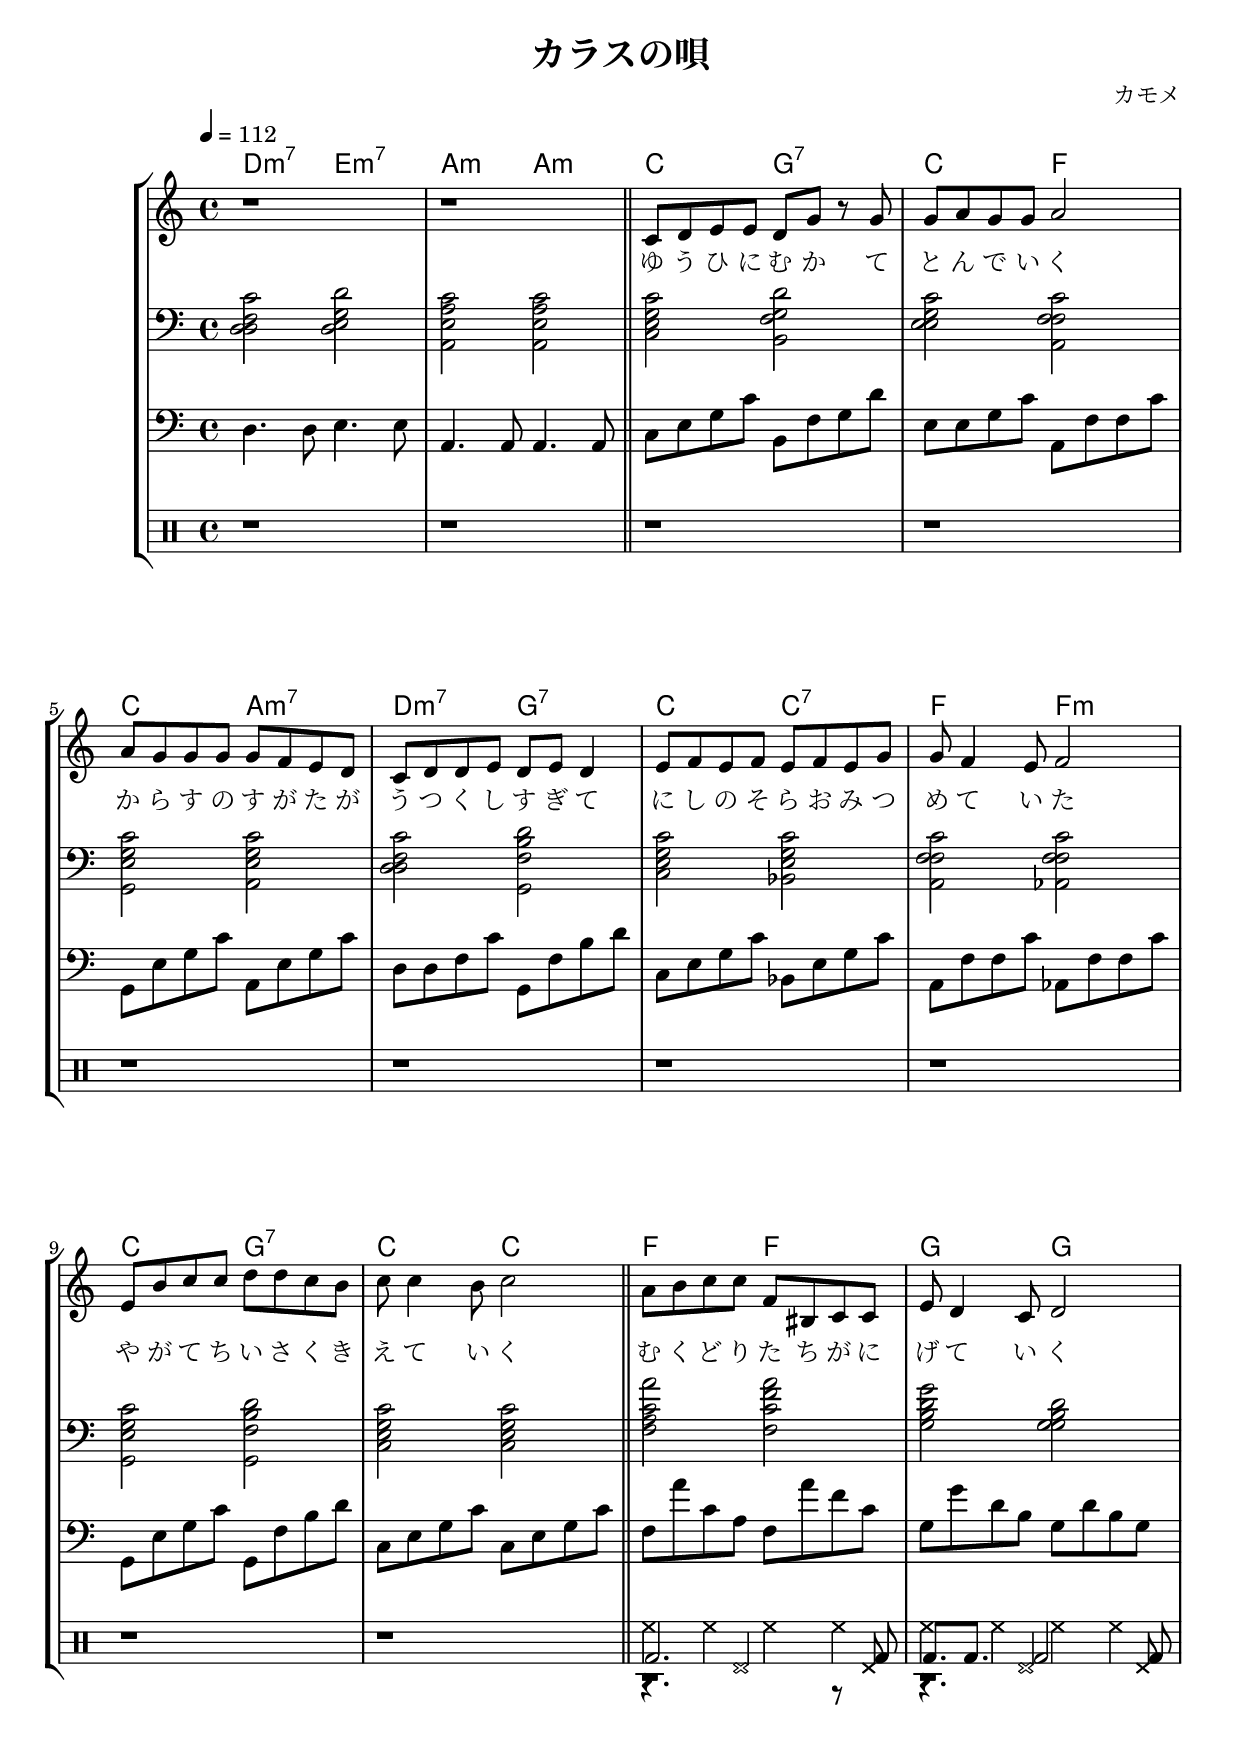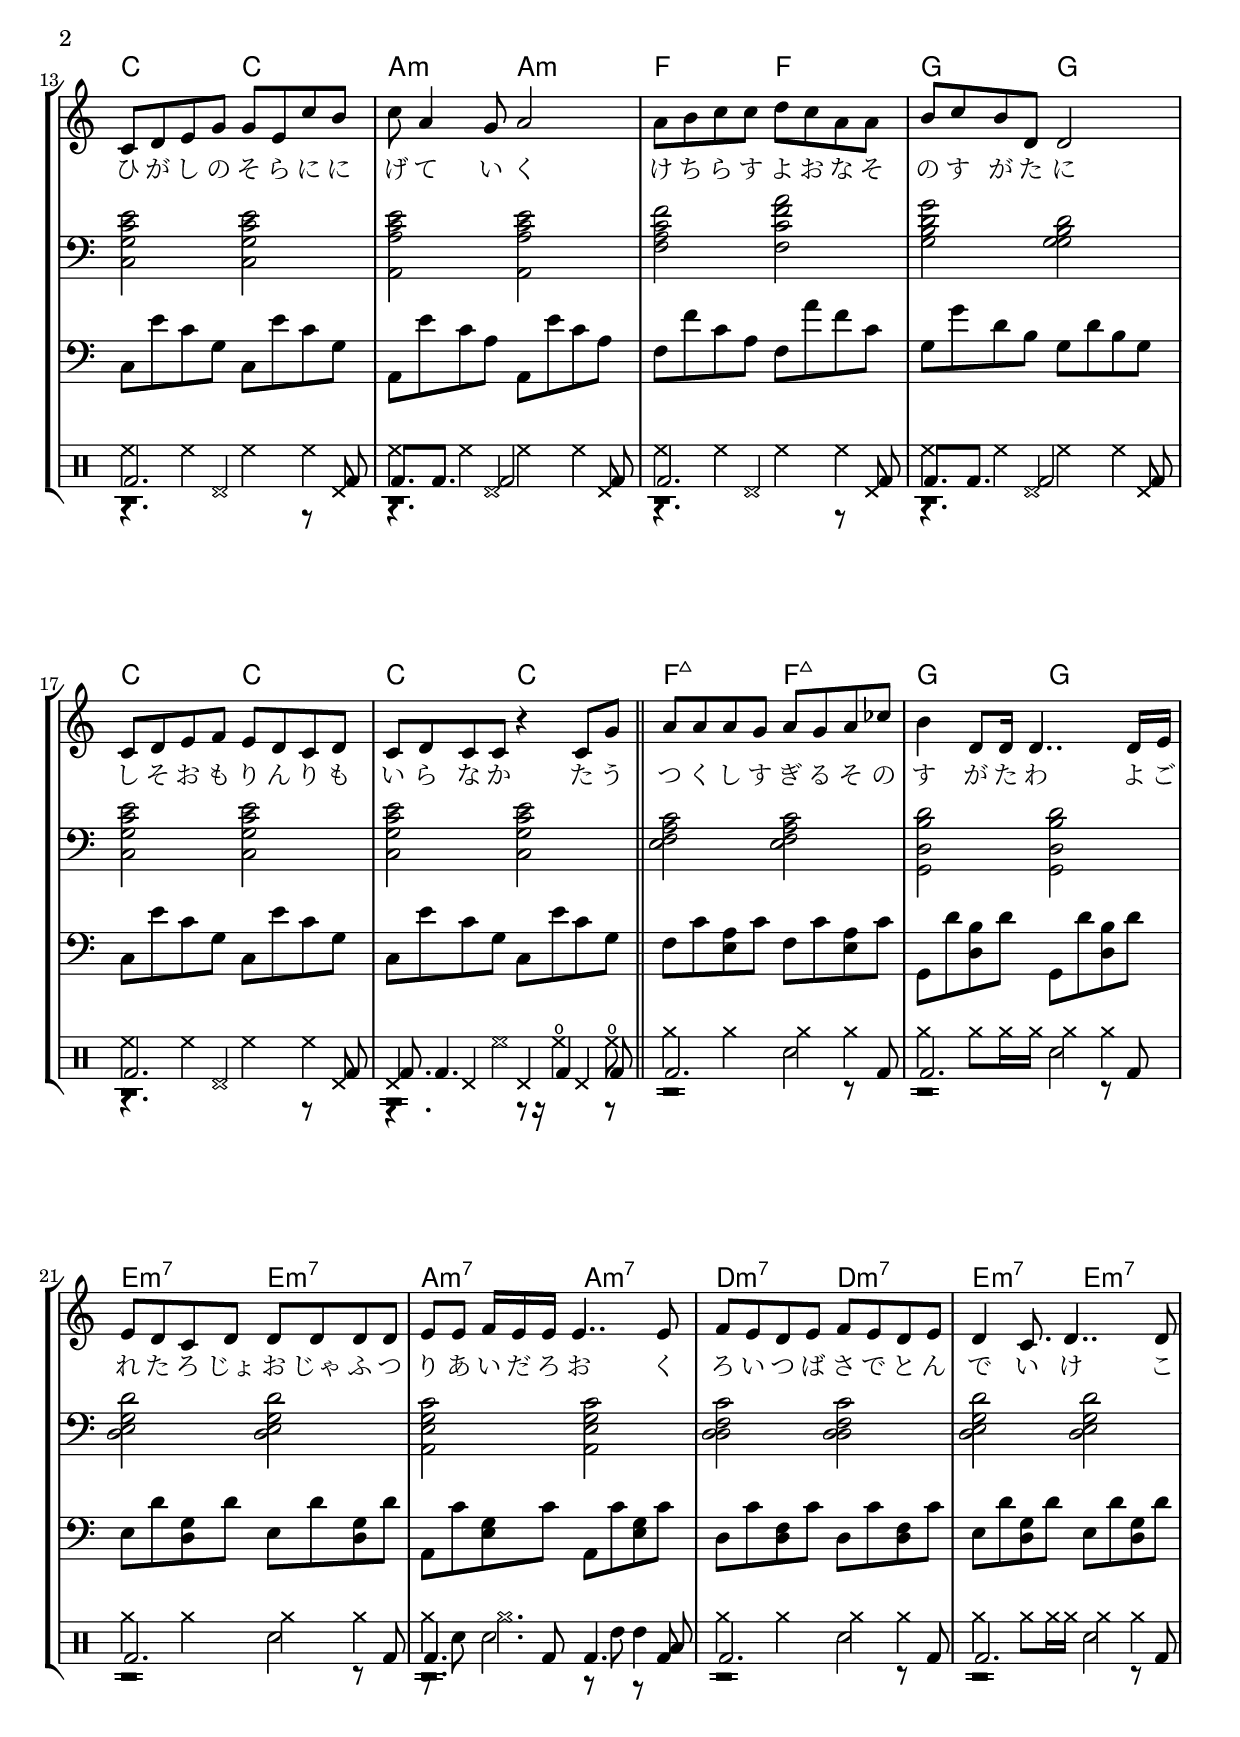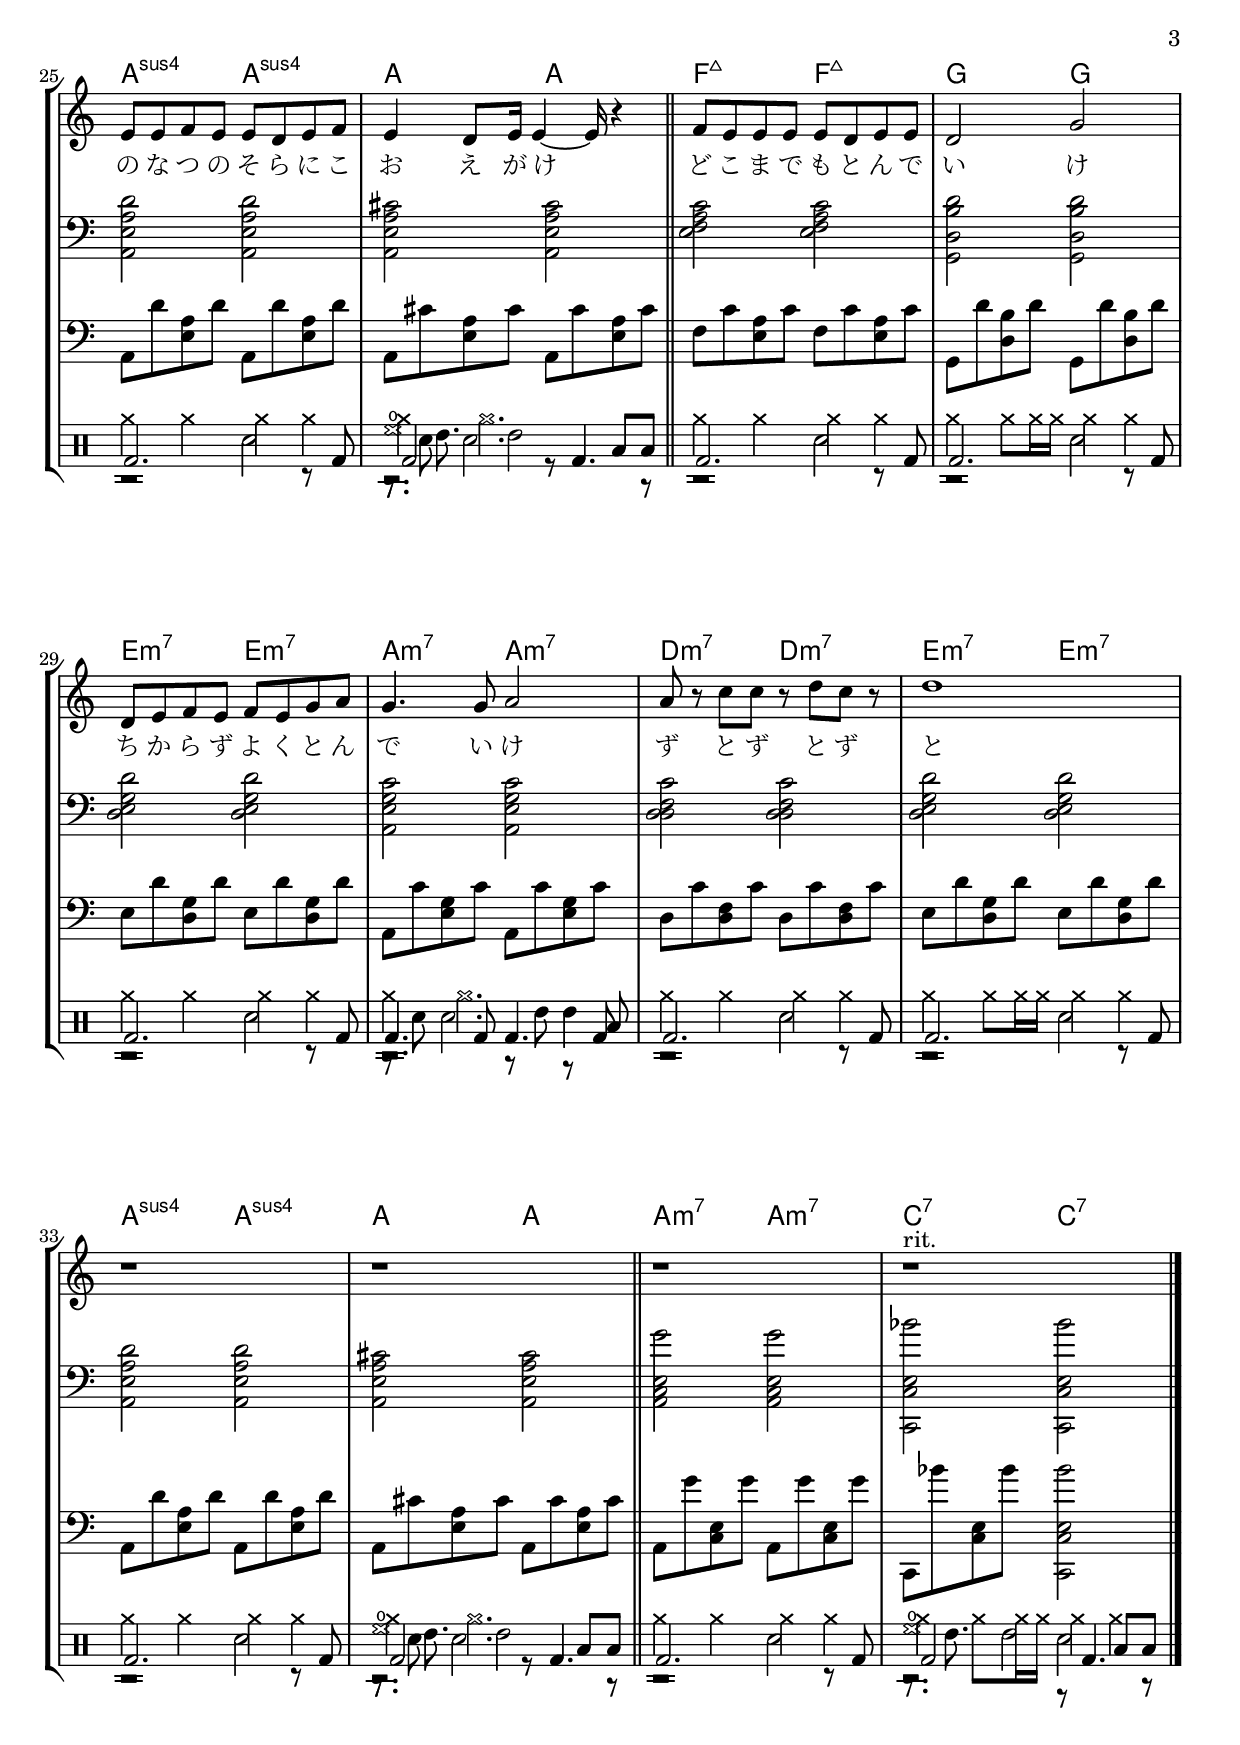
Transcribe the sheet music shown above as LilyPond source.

\version "2.12.1"

\header {
	title = \markup {カラスの唄}
	composer = \markup \center-column {カモメ}
}

harmony = \chordmode {
	d2:min7 e:min7 a:m a:m 

	c g:7 c f c a:min7 d:min7 g:7 c c:7 f f:m c g:7 c c 

	f f g g c c a:m a:m f f g g c c c c 

	f:maj7 f:maj7 g g e:min7 e:min7 a:min7 a:min7 d:min7 d:min7 e:min7 e:min7 a:sus4 a:sus4 a a 

	f:maj7 f:maj7 g g e:min7 e:min7 a:min7 a:min7 d:min7 d:min7 e:min7 e:min7 a:sus4 a:sus4 a a 

	a:min7 a:min7 c:7 c:7 
}

melody = {
	\key c \major
	\tempo 4 = 112
	r1 | r1   
	\set Staff.midiInstrument = #"fss0.35"
	\set Staff.midiMinimumVolume = #0.7
	\set Staff.midiMaximumVolume = #0.9
	c'8  d'8  e'8  e'8  d'8  g'8  r8  g'8 
	g'8  a'8  g'8  g'8  a'2 
	a'8  g'8  g'8  g'8  g'8  f'8  e'8  d'8 
	c'8  d'8  d'8  e'8  d'8  e'8  d'4 
	e'8  f'8  e'8  f'8  e'8  f'8  e'8  g'8 
	g'8  f'4  e'8  f'2 
	e'8  b'8  c''8  c''8  d''8  d''8  c''8  b'8 
	c''8  c''4  b'8  c''2
	\set Staff.midiInstrument = #"fss0.35"
	\set Staff.midiMinimumVolume = #0.7
	\set Staff.midiMaximumVolume = #0.9
	a'8  b'8  c''8  c''8  f'8  bis8  c'8  c'8 
	e'8  d'4  c'8  d'2 
	c'8  d'8  e'8  g'8  g'8  e'8  c''8  b'8 
	c''8  a'4  g'8  a'2 
	a'8  b'8  c''8  c''8  d''8  c''8  a'8  a'8 
	b'8  c''8  b'8  d'8  d'2 
	c'8  d'8  e'8  f'8  e'8  d'8  c'8  d'8 
	c'8  d'8  c'8  c'8  r4  c'8  	\set Staff.midiInstrument = #"fss0.35"
	\set Staff.midiMinimumVolume = #0.7
	\set Staff.midiMaximumVolume = #0.9
	g'8 
	a'8  a'8  a'8  g'8  a'8  g'8  a'8  ces''8 
	b'4  d'8  d'16  d'4..  d'16  e'16 
	e'8  d'8  c'8  d'8  d'8  d'8  d'8  d'8 
	e'8  e'8  f'16  e'16  e'16  e'4..  e'8 
	f'8  e'8  d'8  e'8  f'8  e'8  d'8  e'8 
	d'4  c'8.  d'4..  d'8 
	e'8  e'8  f'8  e'8  e'8  d'8  e'8  f'8 
	e'4  d'8  e'16  e'4~e'16  	r4 	\set Staff.midiInstrument = #"fss0.35"
	\set Staff.midiMinimumVolume = #0.7
	\set Staff.midiMaximumVolume = #0.9
	f'8  e'8  e'8  e'8  e'8  d'8  e'8  e'8 
	d'2  g'2 
	d'8  e'8  f'8  e'8  f'8  e'8  g'8  a'8 
	g'4.  g'8  a'2 
	a'8  r8  c''8  c''8  r8  d''8  c''8  r8 
	d''1
	r1 r1 	r1 | r1^"rit." \bar "|."
}

words = \lyricmode {
	
	ゆ  う  ひ  に  む  か  て  と  ん  で  い  く  か  ら  す  の  す  が  た  が  う  つ  く  し  す  ぎ  て  に  し  の  そ  ら  お  み  つ  め  て  い  た  や  が  て  ち  い  さ  く  き  え  て  い  く  
	む  く  ど  り  た  ち  が  に  げ  て  い  く  ひ  が  し  の  そ  ら  に  に  げ  て  い  く  け  ち  ら  す  よ  お  な  そ  の  す  が  た  に  し  そ  お  も  り  ん  り  も  い  ら  な  か  た  
	う  つ  く  し  す  ぎ  る  そ  の  す  が  た  わ  よ  ご  れ  た  ろ  じょ  お  じゃ  ふ  つ  り  あ  い  だ  ろ  お  く  ろ  い  つ  ば  さ  で  と  ん  で  い  け  こ  の  な  つ  の  そ  ら  に  こ  お  え  が  け  
	ど  こ  ま  で  も  と  ん  で  い  け  ち  か  ら  ず  よ  く  と  ん  で  い  け  ず  と  ず  と  ず  と  
	
}

tempochange = {
	\tempo 4 = 112
	r1 | r1 \bar "||"
	\tempo 4 = 112
	r1 | r1 | r1 | r1 | r1 | r1 | r1 | r1 \bar "||"
	\tempo 4 = 112
	r1 | r1 | r1 | r1 | r1 | r1 | r1 | r1 \bar "||"
	\tempo 4 = 112
	r1 | r1 | r1 | r1 | r1 | r1 | r1 | r1 \bar "||"
	\tempo 4 = 112
	r1 | r1 | r1 | r1 | r1 | r1 | r1 | r1 \bar "||"
	\tempo 4 = 112
	r1 | \tempo 4 = 84 r2 \tempo 4 = 74 r2 \bar "|."
}

mainacc = {
	\clef bass
	\set Staff.midiInstrument = #"Electric Grand"
	\set Staff.midiMinimumVolume = #0.3
	\set Staff.midiMaximumVolume = #0.6
	\key c \major
	\tempo 4 = 112
	<d d f c'>2
	<e d g d'>2
	<a, e a c'>2
	<a, e a c'>2
	\bar "||"

	\set Staff.midiInstrument = #"Electric Grand"
	\set Staff.midiMinimumVolume = #0.3
	\set Staff.midiMaximumVolume = #0.6
	<c e g c'>2
	<b, f g d'>2
	<e e g c'>2
	<a, f f c'>2
	<g, e g c'>2
	<a, e g c'>2
	<d d f c'>2
	<g, f b d'>2
	<c e g c'>2
	<bes, e g c'>2
	<a, f f c'>2
	<as, f f c'>2
	<g, e g c'>2
	<g, f b d'>2
	<c e g c'>2
	<c e g c'>2
	\bar "||"

	\set Staff.midiInstrument = #"Acoustic grand"
	\set Staff.midiMinimumVolume = #0.3
	\set Staff.midiMaximumVolume = #0.6
	<f a c' a'>2
	<f c' f' a'>2
	<g b d' g'>2
	<g g b d'>2
	<c g c' e'>2
	<c g c' e'>2
	<a, a c' e'>2
	<a, a c' e'>2
	<f a c' f'>2
	<f c' f' a'>2
	<g b d' g'>2
	<g g b d'>2
	<c g c' e'>2
	<c g c' e'>2
	<c g c' e'>2
	<c g c' e'>2
	\bar "||"

	\set Staff.midiInstrument = #"Acoustic grand"
	\set Staff.midiMinimumVolume = #0.3
	\set Staff.midiMaximumVolume = #0.6
	<f e a c'>2
	<f e a c'>2
	<g, d b d'>2
	<g, d b d'>2
	<e d g d'>2
	<e d g d'>2
	<a, e g c'>2
	<a, e g c'>2
	<d d f c'>2
	<d d f c'>2
	<e d g d'>2
	<e d g d'>2
	<a, e a d'>2
	<a, e a d'>2
	<a, e a cis'>2
	<a, e a cis'>2
	\bar "||"

	\set Staff.midiInstrument = #"Acoustic grand"
	\set Staff.midiMinimumVolume = #0.3
	\set Staff.midiMaximumVolume = #0.6
	<f e a c'>2
	<f e a c'>2
	<g, d b d'>2
	<g, d b d'>2
	<e d g d'>2
	<e d g d'>2
	<a, e g c'>2
	<a, e g c'>2
	<d d f c'>2
	<d d f c'>2
	<e d g d'>2
	<e d g d'>2
	<a, e a d'>2
	<a, e a d'>2
	<a, e a cis'>2
	<a, e a cis'>2
	\bar "||"

	\set Staff.midiInstrument = #"Acoustic grand"
	\set Staff.midiMinimumVolume = #0.3
	\set Staff.midiMaximumVolume = #0.6
	<a, c e g'>2
	<a, c e g'>2
	<c, c e bes'>2
	<c, c e bes'>2
	\bar "|."
}

subacc = {
	\clef bass
	\set Staff.midiInstrument = #"Pad 4 (choir)"
	\set Staff.midiMinimumVolume = #0.3
	\set Staff.midiMaximumVolume = #0.6
	\key c \major
	\tempo 4 = 112
	d4.d8
	e4.e8
	a,4.a,8
	a,4.a,8
	\bar "||"

	\set Staff.midiInstrument = #"Synthstrings 1"
	\set Staff.midiMinimumVolume = #0.3
	\set Staff.midiMaximumVolume = #0.6
	c8 e8 g8 c'8
	b,8 f8 g8 d'8
	e8 e8 g8 c'8
	a,8 f8 f8 c'8
	g,8 e8 g8 c'8
	a,8 e8 g8 c'8
	d8 d8 f8 c'8
	g,8 f8 b8 d'8
	c8 e8 g8 c'8
	bes,8 e8 g8 c'8
	a,8 f8 f8 c'8
	as,8 f8 f8 c'8
	g,8 e8 g8 c'8
	g,8 f8 b8 d'8
	c8 e8 g8 c'8
	c8 e8 g8 c'8
	\bar "||"

	\set Staff.midiInstrument = #"String Ensemble 1"
	\set Staff.midiMinimumVolume = #0.3
	\set Staff.midiMaximumVolume = #0.6
	f8 a' c' a
	f8 a' f' c'
	g8 g' d' b
	g8 d' b g
	c8 e' c' g
	c8 e' c' g
	a,8 e' c' a
	a,8 e' c' a
	f8 f' c' a
	f8 a' f' c'
	g8 g' d' b
	g8 d' b g
	c8 e' c' g
	c8 e' c' g
	c8 e' c' g
	c8 e' c' g
	\bar "||"

	\set Staff.midiInstrument = #"String Ensemble 2"
	\set Staff.midiMinimumVolume = #0.3
	\set Staff.midiMaximumVolume = #0.6
	f8 c' <e a> c'
	f8 c' <e a> c'
	g,8 d' <d b> d'
	g,8 d' <d b> d'
	e8 d' <d g> d'
	e8 d' <d g> d'
	a,8 c' <e g> c'
	a,8 c' <e g> c'
	d8 c' <d f> c'
	d8 c' <d f> c'
	e8 d' <d g> d'
	e8 d' <d g> d'
	a,8 d' <e a> d'
	a,8 d' <e a> d'
	a,8 cis' <e a> cis'
	a,8 cis' <e a> cis'
	\bar "||"

	\set Staff.midiInstrument = #"String Ensemble 2"
	\set Staff.midiMinimumVolume = #0.3
	\set Staff.midiMaximumVolume = #0.6
	f8 c' <e a> c'
	f8 c' <e a> c'
	g,8 d' <d b> d'
	g,8 d' <d b> d'
	e8 d' <d g> d'
	e8 d' <d g> d'
	a,8 c' <e g> c'
	a,8 c' <e g> c'
	d8 c' <d f> c'
	d8 c' <d f> c'
	e8 d' <d g> d'
	e8 d' <d g> d'
	a,8 d' <e a> d'
	a,8 d' <e a> d'
	a,8 cis' <e a> cis'
	a,8 cis' <e a> cis'
	\bar "||"

	\set Staff.midiInstrument = #"String Ensemble 2"
	\set Staff.midiMinimumVolume = #0.3
	\set Staff.midiMaximumVolume = #0.6
	a,8 g' <c e> g'
	a,8 g' <c e> g'
	c,8 bes' <c e> bes'
	<c, c e bes'>2
	\bar "|."
}

percA = {
	\drummode {
	r1 |r1 \bar "||"
	r1 |r1 |r1 |r1 |r1 |r1 |r1 |r1 \bar "||"
	r1  |r1  |r1  |r1  |r1  |r1  |r1  |r2 r8 hho4 hho8  \bar "||"
	cymr4 cymr4 cymr4 cymr4  |cymr4 cymr8 cymr16 cymr16 cymr4 cymr4  |cymr4 cymr4 cymr4 cymr4  |cymr4 cymr2.  |cymr4 cymr4 cymr4 cymr4  |cymr4 cymr8 cymr16 cymr16 cymr4 cymr4  |cymr4 cymr4 cymr4 cymr4  |cymr4 cymr2.  \bar "||"
	cymr4 cymr4 cymr4 cymr4  |cymr4 cymr8 cymr16 cymr16 cymr4 cymr4  |cymr4 cymr4 cymr4 cymr4  |cymr4 cymr2.  |cymr4 cymr4 cymr4 cymr4  |cymr4 cymr8 cymr16 cymr16 cymr4 cymr4  |cymr4 cymr4 cymr4 cymr4  |cymr4 cymr2.  \bar "||"
	cymr4 cymr4 cymr4 cymr4  |cymr4 cymr8 cymr16 cymr16 cymr4 cymr4  \bar "|."
	}
}

percB = {
	\drummode {
	r1 |r1 \bar "||"
	r1 |r1 |r1 |r1 |r1 |r1 |r1 |r1 \bar "||"
	r4. hhp2 hhp8  |r4. hhp2 hhp8  |r4. hhp2 hhp8  |r4. hhp2 hhp8  |r4. hhp2 hhp8  |r4. hhp2 hhp8  |r4. hhp2 hhp8  |hhp4 hhp4 hhp4 hhp4  \bar "||"
	r2 sn2  |r2 sn2  |r2 sn2  |r8 sn8 sn2.  |r2 sn2  |r2 sn2  |r2 sn2  |r8 sn8 sn2.  \bar "||"
	r2 sn2  |r2 sn2  |r2 sn2  |r8 sn8 sn2.  |r2 sn2  |r2 sn2  |r2 sn2  |r8 sn8 sn2.  \bar "||"
	r2 sn2  |r2 sn2  \bar "|."
	}
}

percC = {
	\drummode {
	r1 |r1 \bar "||"
	r1 |r1 |r1 |r1 |r1 |r1 |r1 |r1 \bar "||"
	hh4 hh4 hh4 hh4  |hh4 hh4 hh4 hh4  |hh4 hh4 hh4 hh4  |hh4 hh4 hh4 hh4  |hh4 hh4 hh4 hh4  |hh4 hh4 hh4 hh4  |hh4 hh4 hh4 hh4  |r4. hh2 r8  \bar "||"
	bd2. r8 bd8  |bd2. r8 bd8  |bd2. r8 bd8  |bd4. bd8 bd4. bd8  |bd2. r8 bd8  |bd2. r8 bd8  |bd2. r8 bd8  |bd2 r8 bd4.  \bar "||"
	bd2. r8 bd8  |bd2. r8 bd8  |bd2. r8 bd8  |bd4. bd8 bd4. bd8  |bd2. r8 bd8  |bd2. r8 bd8  |bd2. r8 bd8  |bd2 r8 bd4.  \bar "||"
	bd2. r8 bd8  |bd2 r8 bd4.  \bar "|."
	}
}

percD = {
	\drummode {
	r1 |r1 \bar "||"
	r1 |r1 |r1 |r1 |r1 |r1 |r1 |r1 \bar "||"
	bd2. r8 bd8  |bd8. bd8. bd2 bd8  |bd2. r8 bd8  |bd8. bd8. bd2 bd8  |bd2. r8 bd8  |bd8. bd8. bd2 bd8  |bd2. r8 bd8  |bd8. bd4. r16 bd4 bd8  \bar "||"
	r1 |r1 |r1 |r2 r8 tommh8 tommh4  |r1 |r1 |r1 |r8. tommh8. tommh2 r8  \bar "||"
	r1 |r1 |r1 |r2 r8 tommh8 tommh4  |r1 |r1 |r1 |r8. tommh8. tommh2 r8  \bar "||"
	r1 |r8. tommh8. tommh2 r8  \bar "|."
	}
}

percE = {
	\drummode {
	r1 |r1 \bar "||"
	r1 |r1 |r1 |r1 |r1 |r1 |r1 |r1 \bar "||"
	r1 | r1 | r1 | r1 | r1 | r1 | r1 | r1 \bar "||"
	r1 |r1 |r1 |r2. r8 toml8  |r1 |r1 |r1 |r2. toml8 toml8  \bar "||"
	r1 |r1 |r1 |r2. r8 toml8  |r1 |r1 |r1 |r2. toml8 toml8  \bar "||"
	r1 |r2. toml8 toml8  \bar "|."
	}
}

percF = {
	\drummode {
	r1 | r1 \bar "||"
	r1 | r1 | r1 | r1 | r1 | r1 | r1 | r1 \bar "||"
	r1 | r1 | r1 | r1 | r1 | r1 | r1 | r1 \bar "||"
	r1 |r1 |r1 |r1 |r1 |r1 |r1 |hho1  \bar "||"
	r1 |r1 |r1 |r1 |r1 |r1 |r1 |hho1  \bar "||"
	r1 |hho1  \bar "|."
	}
}

\score {
	<<
		\new StaffGroup <<
			\new ChordNames {\harmony}
			\new Voice = "melody" {\melody}
			\new Lyrics \lyricsto "melody" \words
			\new Staff = "mainacc" {\mainacc}
			\new Staff = "subacc" {\subacc}
			\new DrumStaff <<
				\new DrumVoice {\percA}
				\new DrumVoice {\percB}
				\new DrumVoice {\percC}
				\new DrumVoice {\percD}
				\new DrumVoice {\percE}
				\new DrumVoice {\percF}
			>>
		>>
	>>
	\layout { }
}
